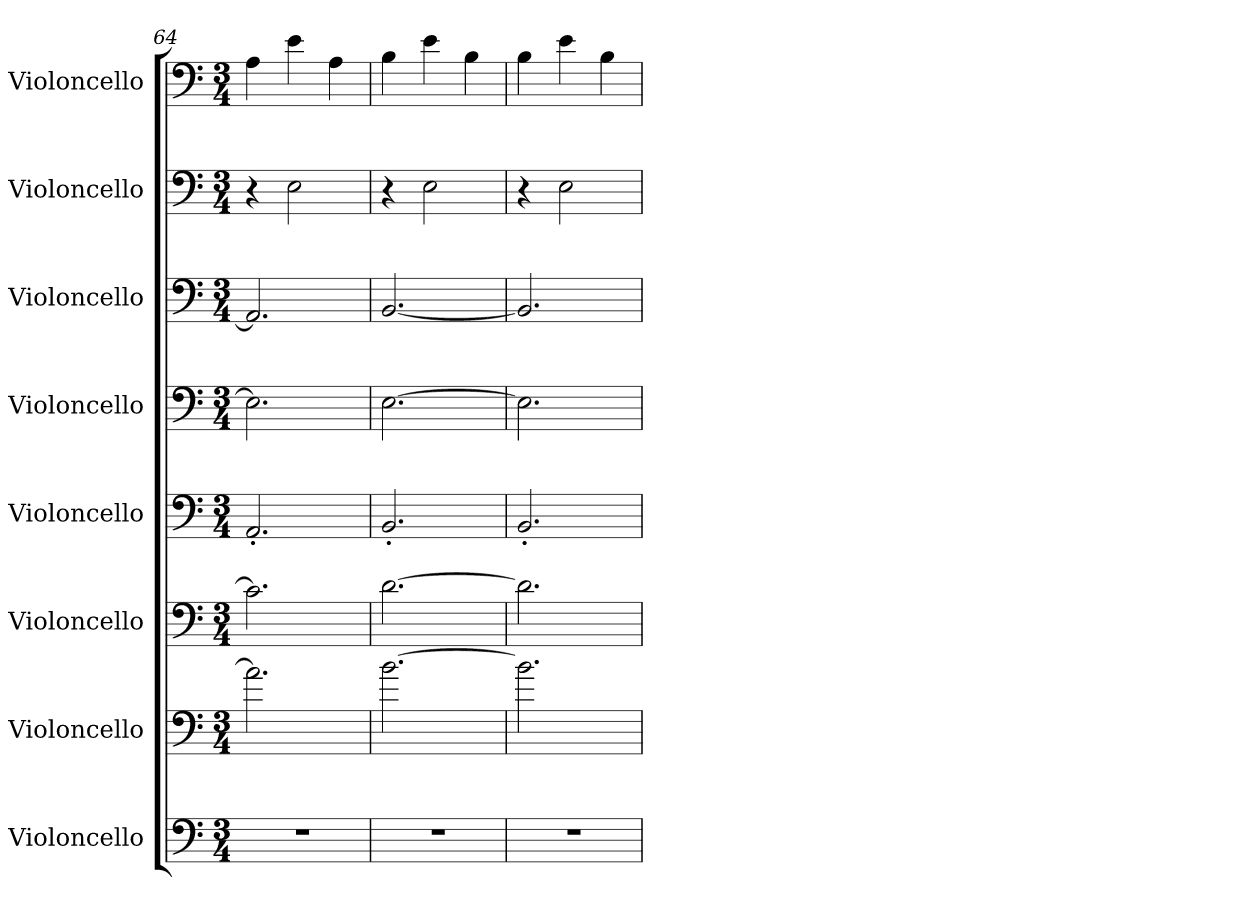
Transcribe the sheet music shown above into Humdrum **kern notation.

**kern	**kern	**kern	**kern	**kern	**kern	**kern	**kern
*part8	*part7	*part6	*part5	*part4	*part3	*part2	*part1
*staff8	*staff7	*staff6	*staff5	*staff4	*staff3	*staff2	*staff1
*I"Violoncello	*I"Violoncello	*I"Violoncello	*I"Violoncello	*I"Violoncello	*I"Violoncello	*I"Violoncello	*I"Violoncello
*I'Vc.	*I'Vc.	*I'Vc.	*I'Vc.	*I'Vc.	*I'Vc.	*I'Vc.	*I'Vc.
*clefF4	*clefF4	*clefF4	*clefF4	*clefF4	*clefF4	*clefF4	*clefF4
*k[]	*k[]	*k[]	*k[]	*k[]	*k[]	*k[]	*k[]
*M3/4	*M3/4	*M3/4	*M3/4	*M3/4	*M3/4	*M3/4	*M3/4
=64	=64	=64	=64	=64	=64	=64	=64
2.r	2.a\]	2.c\]	2.AA'/	2.E\]	2.AA/]	4r	4A\
.	.	.	.	.	.	2E\	4e\
.	.	.	.	.	.	.	4A\
=65	=65	=65	=65	=65	=65	=65	=65
2.r	[2.b\	[2.d\	2.BB'/	[2.E\	[2.BB/	4r	4B\
.	.	.	.	.	.	2E\	4e\
.	.	.	.	.	.	.	4B\
=66	=66	=66	=66	=66	=66	=66	=66
2.r	2.b\]	2.d\]	2.BB'/	2.E\]	2.BB/]	4r	4B\
.	.	.	.	.	.	2E\	4e\
.	.	.	.	.	.	.	4B\
=	=	=	=	=	=	=	=
*-	*-	*-	*-	*-	*-	*-	*-
